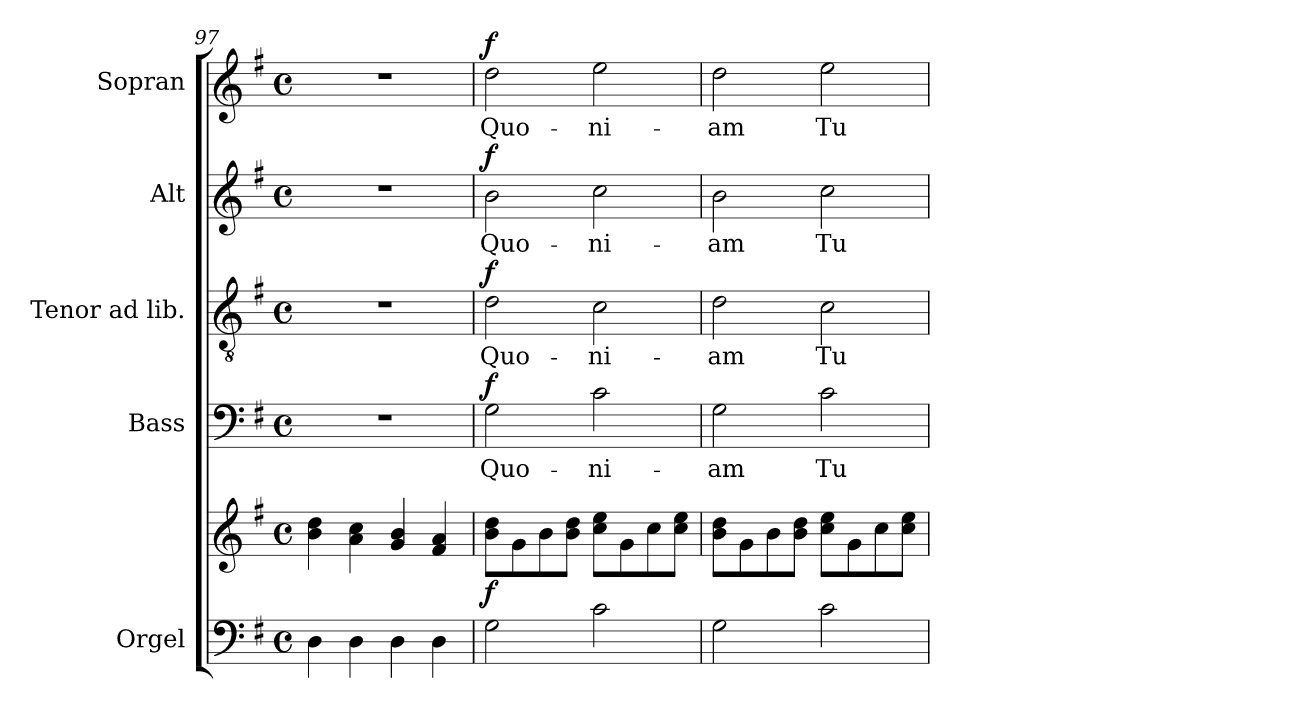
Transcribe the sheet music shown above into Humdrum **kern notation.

**kern	**kern	**dynam	**kern	**text	**dynam	**kern	**text	**dynam	**kern	**text	**dynam	**kern	**text	**dynam
*part5	*part5	*part5	*part4	*part4	*part4	*part3	*part3	*part3	*part2	*part2	*part2	*part1	*part1	*part1
*staff6	*staff5	*staff5/6	*staff4	*staff4	*staff4	*staff3	*staff3	*staff3	*staff2	*staff2	*staff2	*staff1	*staff1	*staff1
*I"Orgel	*	*	*I"Bass	*	*	*I"Tenor ad lib.	*	*	*I"Alt	*	*	*I"Sopran	*	*
*I'Org.	*	*	*I'B.	*	*	*I'T.	*	*	*I'A.	*	*	*I'S.	*	*
!!LO:PB:g=z
*clefF4	*clefG2	*	*clefF4	*	*	*clefGv2	*	*	*clefG2	*	*	*clefG2	*	*
*k[f#]	*k[f#]	*	*k[f#]	*	*	*k[f#]	*	*	*k[f#]	*	*	*k[f#]	*	*
*G:	*G:	*	*G:	*	*	*G:	*	*	*G:	*	*	*G:	*	*
*M4/4	*M4/4	*	*M4/4	*	*	*M4/4	*	*	*M4/4	*	*	*M4/4	*	*
*met(c)	*met(c)	*	*met(c)	*	*	*met(c)	*	*	*met(c)	*	*	*met(c)	*	*
=97	=97	=97	=97	=97	=97	=97	=97	=97	=97	=97	=97	=97	=97	=97
4D\	4b\ 4dd\	.	1r	.	.	1r	.	.	1r	.	.	1r	.	.
4D\	4a\ 4cc\	.	.	.	.	.	.	.	.	.	.	.	.	.
4D\	4g/ 4b/	.	.	.	.	.	.	.	.	.	.	.	.	.
4D\	4f#/ 4a/	.	.	.	.	.	.	.	.	.	.	.	.	.
=98	=98	=98	=98	=98	=98	=98	=98	=98	=98	=98	=98	=98	=98	=98
!	!	!LO:DY:b	!	!LO:LY:b	!LO:DY:a	!	!LO:LY:b	!LO:DY:a	!	!LO:LY:b	!LO:DY:a	!	!LO:LY:b	!LO:DY:a
2G\	8b\ 8dd\L	f	2G\	Quo-	f	2d\	Quo-	f	2b\	Quo-	f	2dd\	Quo-	f
.	8g\	.	.	.	.	.	.	.	.	.	.	.	.	.
.	8b\	.	.	.	.	.	.	.	.	.	.	.	.	.
.	8b\ 8dd\J	.	.	.	.	.	.	.	.	.	.	.	.	.
!	!	!	!	!LO:LY:b	!	!	!LO:LY:b	!	!	!LO:LY:b	!	!	!LO:LY:b	!
2c\	8cc\ 8ee\L	.	2c\	-ni-	.	2c\	-ni-	.	2cc\	-ni-	.	2ee\	-ni-	.
.	8g\	.	.	.	.	.	.	.	.	.	.	.	.	.
.	8cc\	.	.	.	.	.	.	.	.	.	.	.	.	.
.	8cc\ 8ee\J	.	.	.	.	.	.	.	.	.	.	.	.	.
=99	=99	=99	=99	=99	=99	=99	=99	=99	=99	=99	=99	=99	=99	=99
!	!	!	!	!LO:LY:b	!	!	!LO:LY:b	!	!	!LO:LY:b	!	!	!LO:LY:b	!
2G\	8b\ 8dd\L	.	2G\	-am	.	2d\	-am	.	2b\	-am	.	2dd\	-am	.
.	8g\	.	.	.	.	.	.	.	.	.	.	.	.	.
.	8b\	.	.	.	.	.	.	.	.	.	.	.	.	.
.	8b\ 8dd\J	.	.	.	.	.	.	.	.	.	.	.	.	.
!	!	!	!	!LO:LY:b	!	!	!LO:LY:b	!	!	!LO:LY:b	!	!	!LO:LY:b	!
2c\	8cc\ 8ee\L	.	2c\	Tu	.	2c\	Tu	.	2cc\	Tu	.	2ee\	Tu	.
.	8g\	.	.	.	.	.	.	.	.	.	.	.	.	.
.	8cc\	.	.	.	.	.	.	.	.	.	.	.	.	.
.	8cc\ 8ee\J	.	.	.	.	.	.	.	.	.	.	.	.	.
=	=	=	=	=	=	=	=	=	=	=	=	=	=	=
*-	*-	*-	*-	*-	*-	*-	*-	*-	*-	*-	*-	*-	*-	*-
